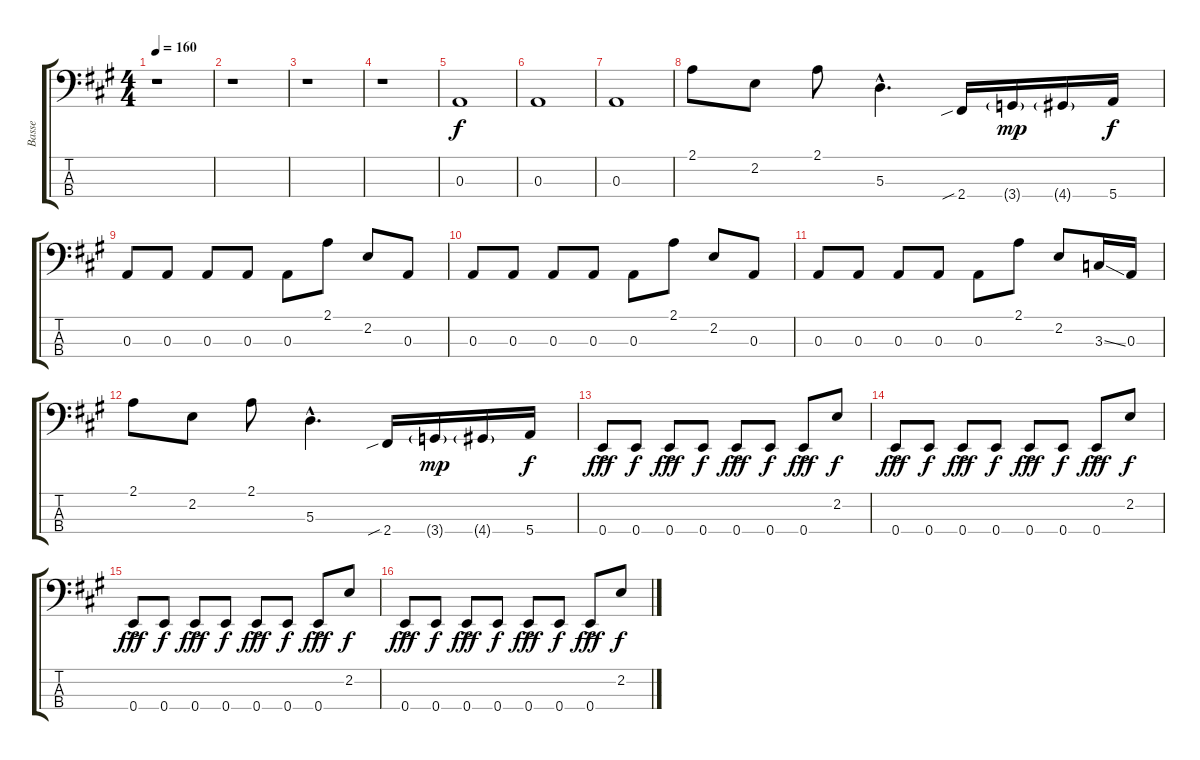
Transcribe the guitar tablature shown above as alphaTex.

\track ("Basse" "Basse") {instrument electricbasspick}
\staff {score tabs}
\tuning (G2 D2 A1 E1) {hide}
\ts (4 4)
\tempo 160
\clef f4
\ks a
r.1{dy f instrument electricbasspick} |
r.1 |
r.1 |
r.1 |
0.3.1 |
0.3.1 |
0.3.1 |
2.1.8 2.2.8 2.1.8 5.3{hac}.4{d} 2.4{sib}.16 3.4{g}.16{dy mp} 4.4{g}.16 5.4.16{dy f} |
0.3.8 0.3.8 0.3.8 0.3.8 0.3.8 2.1.8 2.2.8 0.3.8 |
0.3.8 0.3.8 0.3.8 0.3.8 0.3.8 2.1.8 2.2.8 0.3.8 |
0.3.8 0.3.8 0.3.8 0.3.8 0.3.8 2.1.8 2.2.8 3.3{ss}.16 0.3.16 |
2.1.8 2.2.8 2.1.8 5.3{hac}.4{d} 2.4{sib}.16 3.4{g}.16{dy mp} 4.4{g}.16 5.4.16{dy f} |
0.4{ac}.8{dy fff} 0.4.8{dy f} 0.4{ac}.8{dy fff} 0.4.8{dy f} 0.4{ac}.8{dy fff} 0.4.8{dy f} 0.4{ac}.8{dy fff} 2.2.8{dy f} |
0.4{ac}.8{dy fff} 0.4.8{dy f} 0.4{ac}.8{dy fff} 0.4.8{dy f} 0.4{ac}.8{dy fff} 0.4.8{dy f} 0.4{ac}.8{dy fff} 2.2.8{dy f} |
0.4{ac}.8{dy fff} 0.4.8{dy f} 0.4{ac}.8{dy fff} 0.4.8{dy f} 0.4{ac}.8{dy fff} 0.4.8{dy f} 0.4{ac}.8{dy fff} 2.2.8{dy f} |
0.4{ac}.8{dy fff} 0.4.8{dy f} 0.4{ac}.8{dy fff} 0.4.8{dy f} 0.4{ac}.8{dy fff} 0.4.8{dy f} 0.4{ac}.8{dy fff} 2.2.8{dy f}
